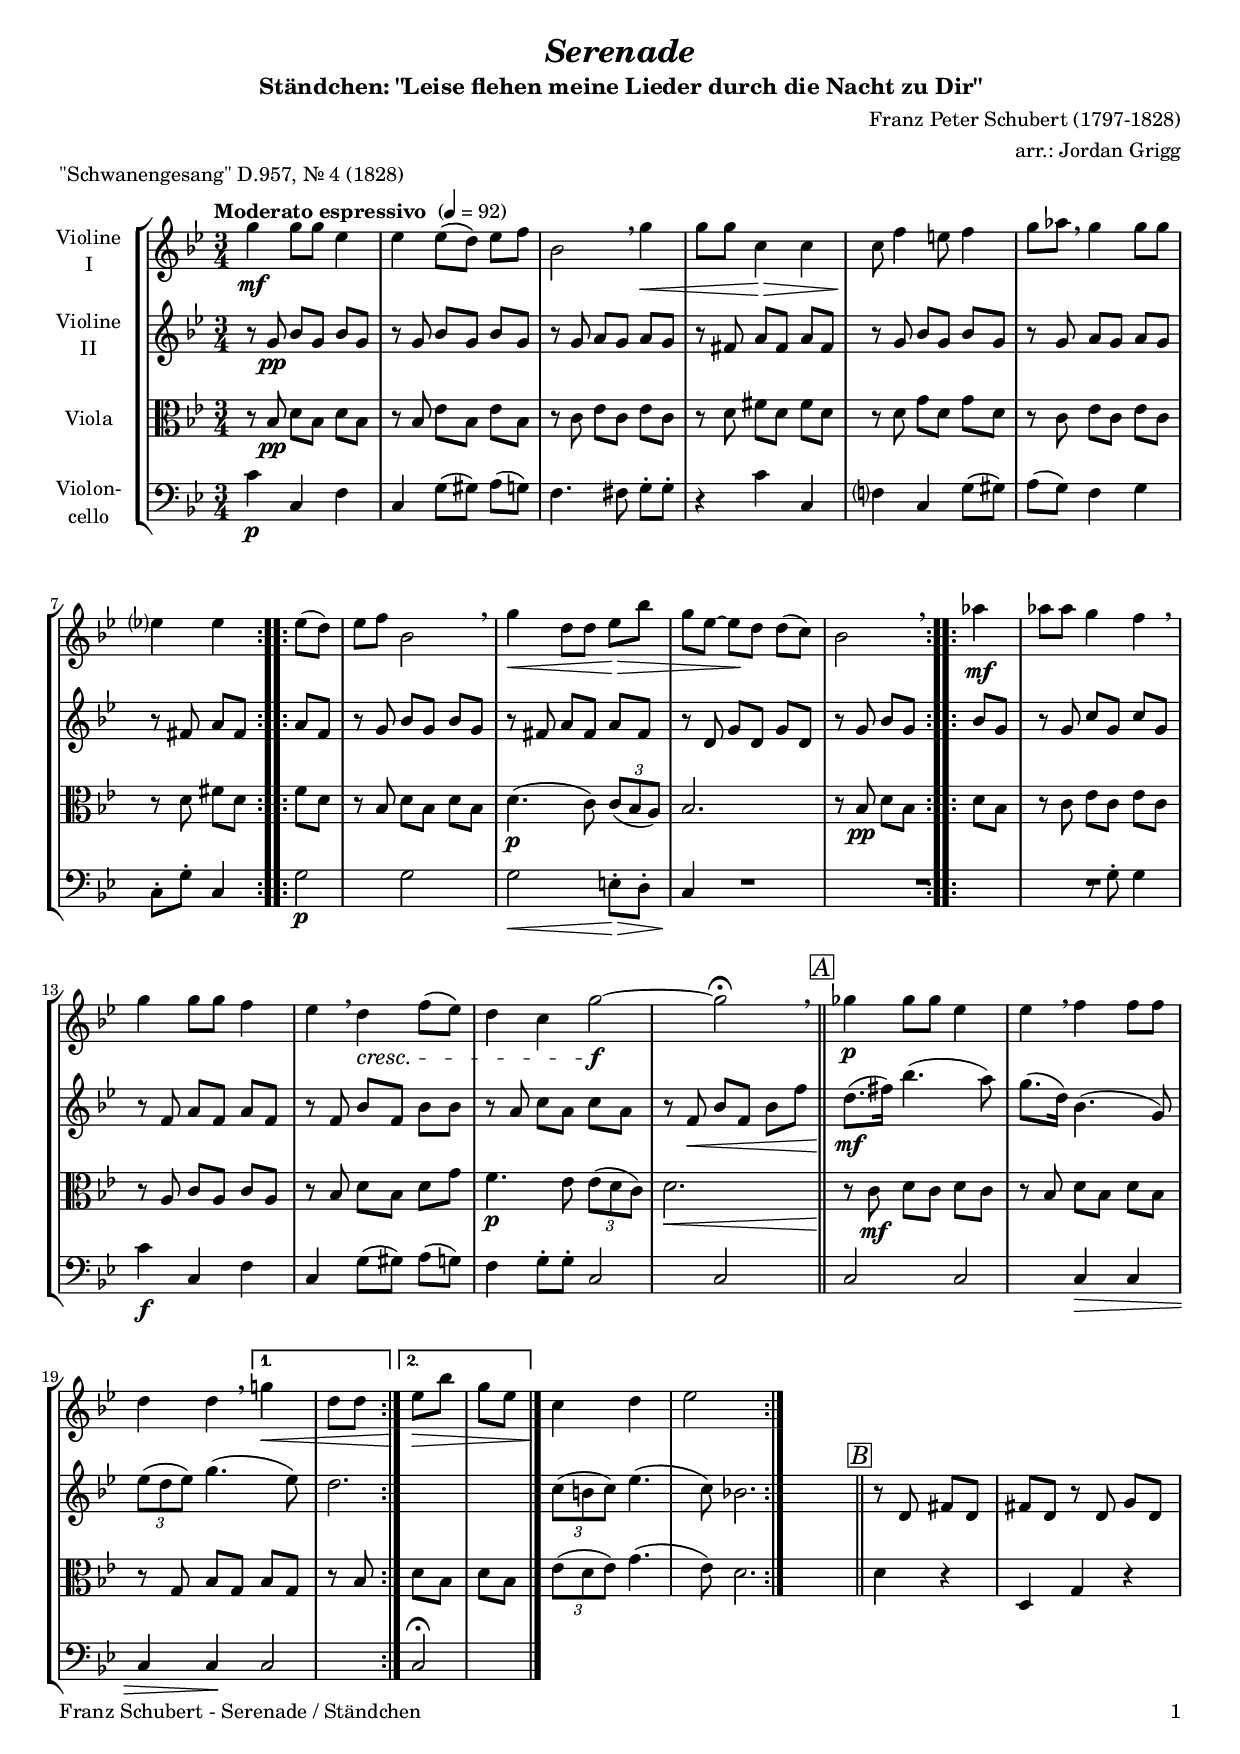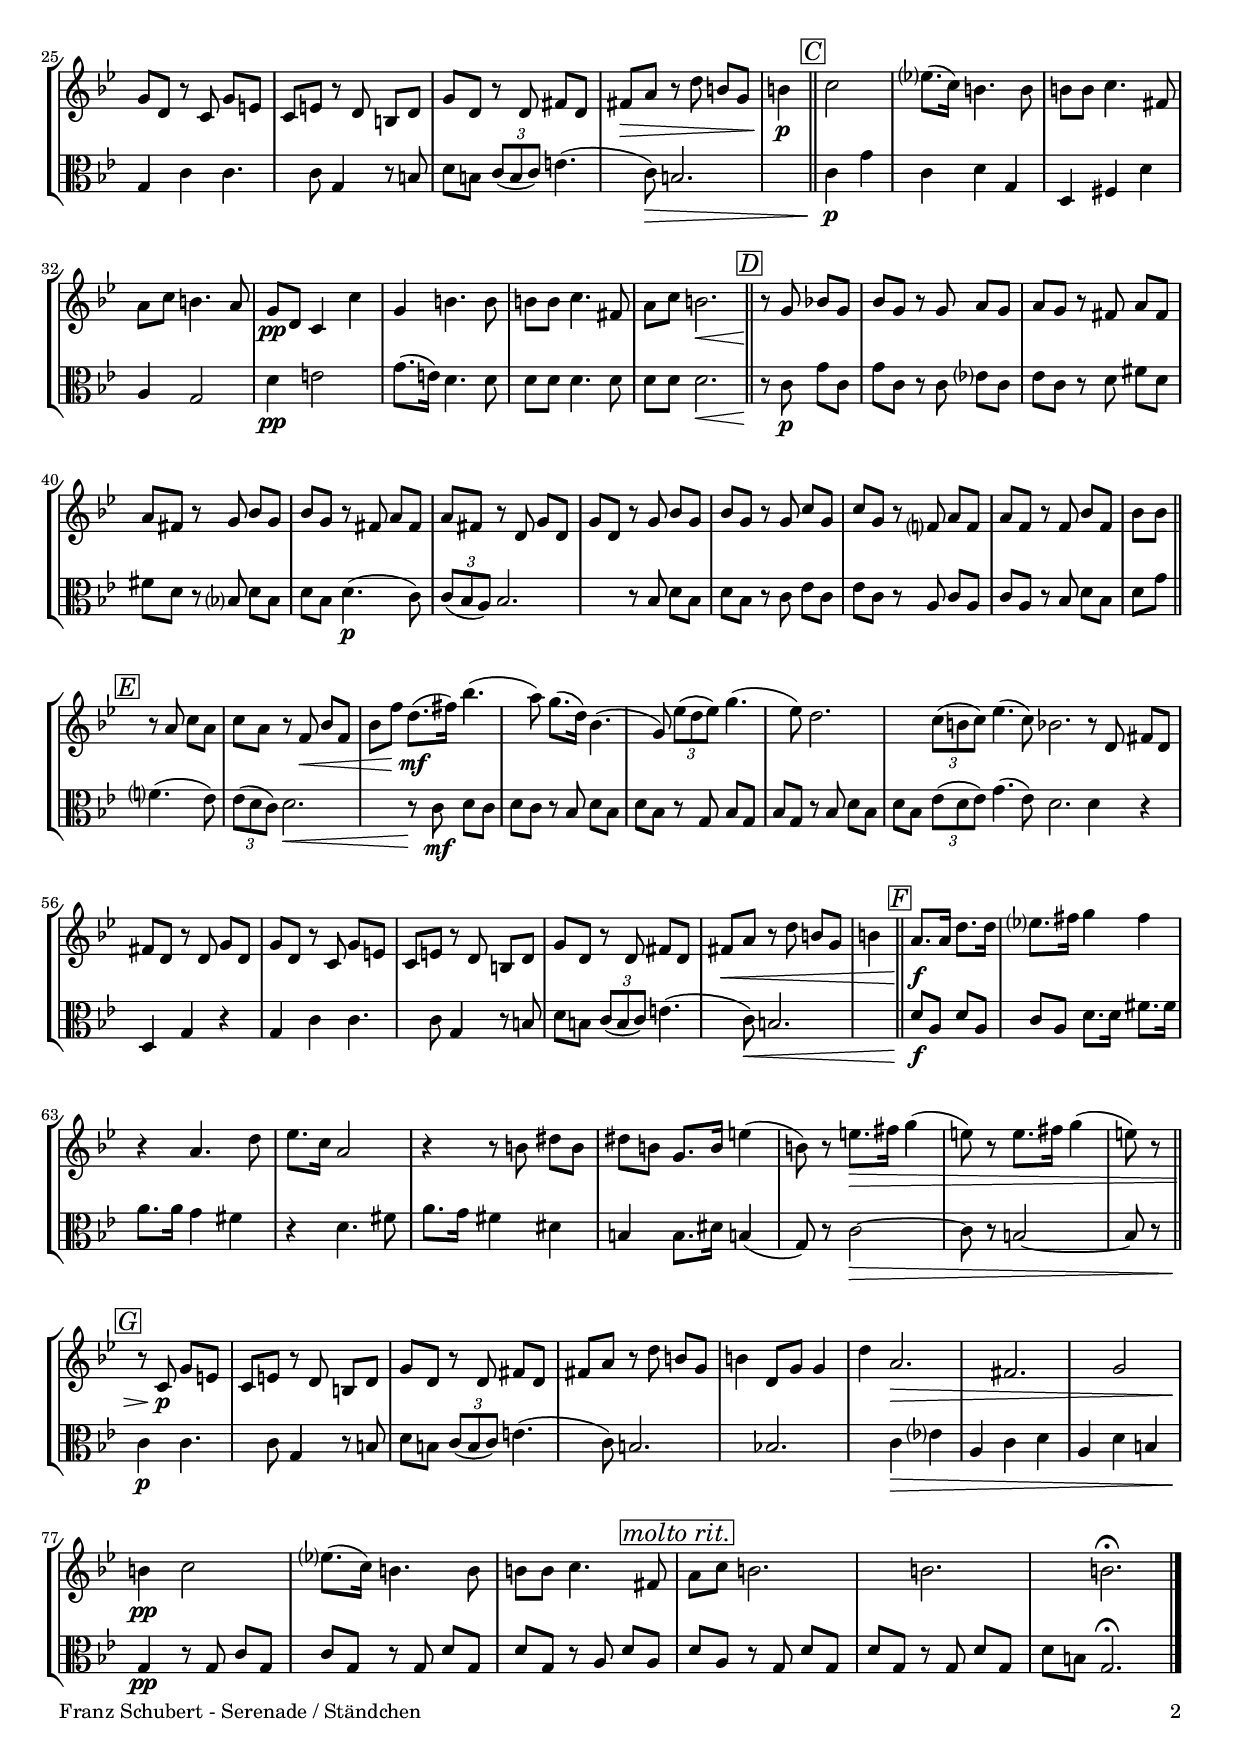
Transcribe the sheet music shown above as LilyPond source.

\version "2.24.4"
\include "deutsch.ly"
  
#(set-global-staff-size 17.5)

\header {
  title     = \markup \bold \italic "Serenade"
  subtitle  = "Ständchen: \"Leise flehen meine Lieder durch die Nacht zu Dir\""
  composer  = "Franz Peter Schubert (1797-1828)"
  arranger  = "arr.: Jordan Grigg"
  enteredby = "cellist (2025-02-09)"
  piece     = "\"Schwanengesang\" D.957, Nr. 4 (1828)"
}

voiceconsts = {
  \key g \minor
  \time 3/4
  \clef "treble"
  \numericTimeSignature
  \compressEmptyMeasures
% Set default beaming for all staves
  \set Timing.beamExceptions = #'()
  \set Timing.baseMoment     = #(ly:make-moment 1 4)
  \set Timing.beatStructure  = #'(1 1 1)
  \tempo "Moderato espressivo " 4=92
}

mipz = "pizzicato strings"
mivl = "violin"
miva = "viola"
mivc = "cello"

boxa = { \bar "||" \mark \markup \box \italic "A" }
boxb = { \bar "||" \mark \markup \box \italic "B" }
boxc = { \bar "||" \mark \markup \box \italic "C" }
boxd = { \bar "||" \mark \markup \box \italic "D" }
boxe = { \bar "||" \mark \markup \box \italic "E" }
boxf = { \bar "||" \mark \markup \box \italic "F" }
boxg = { \bar "||" \mark \markup \box \italic "G" }

mrit = \mark \markup \box \italic "molto rit."

\include "v1.ily"
vb = \relative c'' {
  \voiceconsts
  \clef "treble"

  r8 g\pp b g b g
  r g b g b g
  r g a g a g
  r fis a fis a fis
  r g b g b g

  r g a g a g
  r fis a fis a fis
  r g b g b g
  r fis a fis a fis
  r d g d g d
  r g b g b g

  r g c g c g
  r f a f a f
  r f b f b b
  r a c a c a
  r f\< b f b f' \boxa
  d8.(\!\mf fis16) b4.( a8)

  g8.( d16) b4.( g8)
  \tuplet 3/2 4 { es'( d es) } g4.( es8)
  d2.
  \tuplet 3/2 4 { c8( h c) } es4.( c8)
  b!2. \boxb
  r8 d, fis d fis d

  r d g d g d
  r c g' e c e
  r d h d g d
  r d fis d fis\> a
  r d h g h4\!\p \boxc
  c2 es?8.( c16)

  h4. h8 h h
  c4. fis,8 a c
  h4. a8 g\pp d
  c4 c' g
  h4. h8 h h
  c4. fis,8 a c
  h2.\< \boxd

  r8\! g b! g b g
  r g a g a g
  r fis a fis a fis
  r g b g b g
  r fis a fis a fis
  r d g d g d

  r g b g b g
  r g c g c g
  r f? a f a f
  r f b f b b \boxe
  r a c a c a
  r f\< b f b f'

  d8.(\!\mf fis16) b4.( a8)
  g8.( d16) b4.( g8)
  \tuplet 3/2 4 { es'( d es) } g4.( es8)
  d2.
  \tuplet 3/2 4 { c8( h c) } es4.( c8)
  b!2.

  r8 d, fis d fis d
  r d g d g d
  r c g' e c e
  r d h d g d
  r d fis d fis\< a
  r d h g h4 \boxf

  a8.\!\f a16 d8. d16 es?8. fis16
  g4 fis r
  a,4. d8 es8. c16
  a2 r4
  r8 h dis h dis h
  g8. h16 e4( h!8) r

  e8.\decr fis16 g4( e8) r
  e8. fis16 g4( e8) r \boxg
  r c,\p g' e c e
  r d h d g d
  r d fis d fis a
  r d h g h4

  d,8 g g4 d'
  a2.\decr
  fis
  g2 h4\pp
  c2 es?8.( c16)

  h4. h8 h h
  c4. fis,8 \mrit a c
  h2.
  h
  h\fermata \bar "|."
}

vc = \relative c' {
  \voiceconsts
  \clef "alto"

  r8 b\pp d b d b
  r b es b es b
  r c es c es c
  r d fis d fis d
  r d g d g d

  r c es c es c
  r d fis d fis d
  r b d b d b
  d4.(\p c8) \tuplet 3/2 4 { c( b a) }
  b2.
  r8 b\pp d b d b

  r c es c es c
  r a c a c a
  r b d b d g
  f4.\p es8 \tuplet 3/2 4 { es( d c) }
  d2.\< \boxa
  r8\! c\mf d c d c

  r b d b d b
  r g b g b g
  r b d b d b
  \tuplet 3/2 { es8( d es) } g4.( es8)
  d2. \boxb
  d4 r d,

  g r g
  c c4. c8
  g4 r8 h d h
  \tuplet 3/2 4 { c( h c) } e4.( c8)\>
  h2. \boxc
  c4\!\p g' c,

  d g, d
  fis d' a
  g2 d'4\pp
  e2 g8.( e16)
  d4. d8 d d
  d4. d8 d d
  d2.\< \boxd

  r8\! c\p g' c, g' c,
  r c es? c es c
  r d fis d fis d
  r b? d b d b
  d4.(\p c8) \tuplet 3/2 4 { c( b a) }
  b2.

  r8 b d b d b
  r c es c es c
  r a c a c a
  r b d b d g
  f?4.( es8) \tuplet 3/2 4 { es( d c) }
  d2.\<

  r8\! c\mf d c d c
  r b d b d b
  r g b g b g
  r b d b d b
  \tuplet 3/2 4 { es( d es) } g4.( es8)
  d2.

  d4 r d,
  g r g
  c c4. c8
  g4 r8 h d h
  \tuplet 3/2 4 { c( h c) } e4.( c8)\<
  h2. \boxf

  d8\!\f a d a c a
  d8. d16 fis8. fis16 a8. a16
  g4 fis r
  d4. fis8 a8. g16
  fis4 dis h
  h8. dis16 h!4( g8) r

  c2~\decr c8 r
  h2~ h8 r \boxg
  c4\p c4. c8
  g4 r8 h d h
  \tuplet 3/2 4 { c( h c) } e4.( c8)
  h2.

  b!
  c4\decr es? a,
  c d a
  d h g\pp
  r8 g c g c g

  r g d' g, d' g,
  r a d a \mrit d a
  r g d' g, d' g,
  r g d' g, d' h
  g2.\fermata \bar "|."
}

\include "v4.ily"

music = \new StaffGroup <<
      \new Staff {
	\set Staff.midiInstrument = \mivl
	\set Staff.instrumentName = \markup \center-column { "Violine" "I" }
	\transpose g g { \va }
      }

      \new Staff {
	\set Staff.midiInstrument = \mivl
	\set Staff.instrumentName = \markup \center-column { "Violine" "II" }
	\transpose g g { \vb }
      }

      \new Staff {
	\set Staff.midiInstrument = \miva
	\set Staff.instrumentName = \markup \center-column { "Viola" }
	\transpose g g { \vc }
      }

      \new Staff {
	\set Staff.midiInstrument = \mivc
	\set Staff.instrumentName = \markup \center-column { "Violon-" "cello" }
	\transpose g g { \vd }
      }
>>

\book {
  \paper {
    print-page-number = ##t
    print-first-page-number = ##t
    ragged-last-bottom = ##f
    oddHeaderMarkup = \markup \null
    evenHeaderMarkup = \markup \null
    oddFooterMarkup = \markup {
      \fill-line {
        \if \should-print-page-number
        "Franz Schubert - Serenade / Ständchen" \fromproperty #'page:page-number-string
      }
    }
    evenFooterMarkup = \oddFooterMarkup
  } \score {
    \music
    \layout {}
  }

  \score {
    \unfoldRepeats \music

    \midi {
      \context {
        \Score
      }
    }
  }
}
